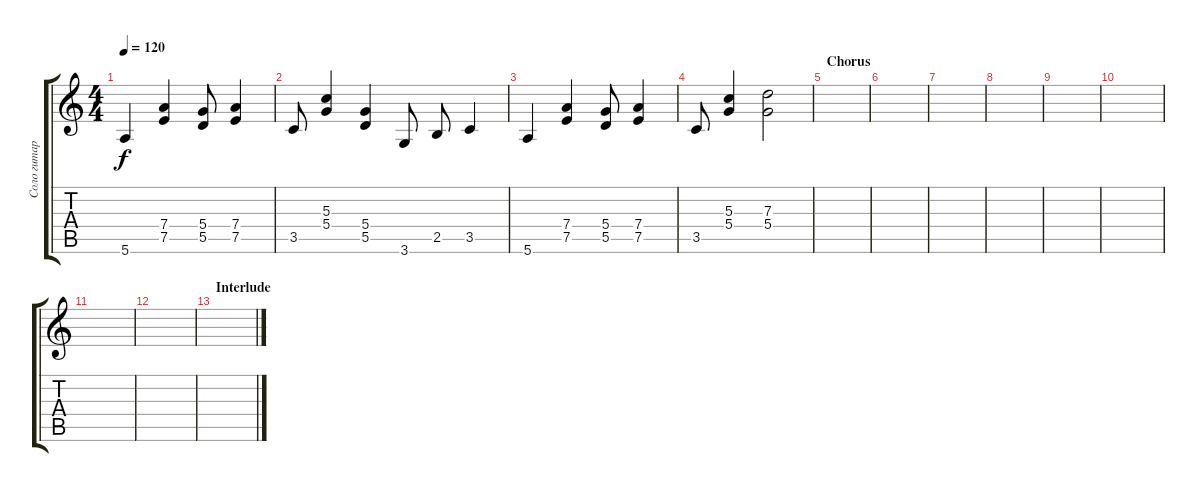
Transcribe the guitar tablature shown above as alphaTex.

\track ("Соло гитара" "Соло гитар") {instrument distortionguitar}
\staff {score tabs}
\tuning (E4 B3 G3 D3 A2 E2) {hide}
\ts (4 4)
\tempo 120
\clef g2
\ks c
5.6.4{dy f} (7.4 7.5).4 (5.4 5.5).8 (7.4 7.5).4 |
3.5.8 (5.3 5.4).4 (5.4 5.5).4 3.6.8 2.5.8 3.5.4 |
5.6.4 (7.4 7.5).4 (5.4 5.5).8 (7.4 7.5).4 |
3.5.8 (5.3 5.4).4 (7.3 5.4).2 |
\section ("" "Chorus")
|
|
|
|
|
|
|
|
\section ("" "Interlude")
